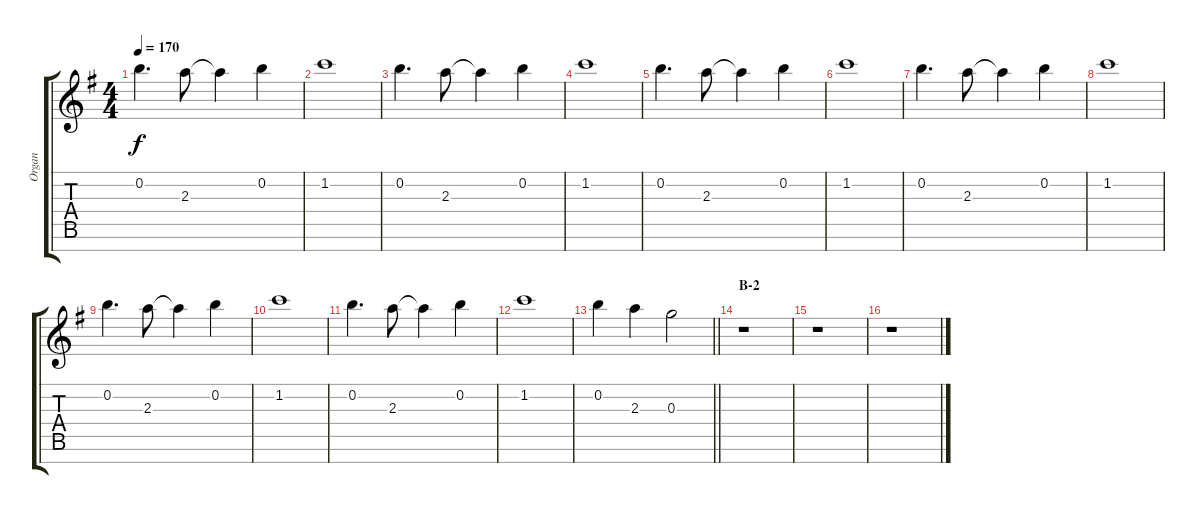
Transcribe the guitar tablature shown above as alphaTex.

\track ("Organ" "Organ") {instrument rockorgan}
\staff {score tabs}
\tuning (E6 B5 G5 D5 A4 E4 B3) {hide}
\ts (4 4)
\tempo 170
\clef g2
\ks g
0.2.4{d dy f} 2.3.8 2.3{t}.4 0.2.4 |
1.2.1 |
0.2.4{d} 2.3.8 2.3{t}.4 0.2.4 |
1.2.1 |
0.2.4{d} 2.3.8 2.3{t}.4 0.2.4 |
1.2.1 |
0.2.4{d} 2.3.8 2.3{t}.4 0.2.4 |
1.2.1 |
0.2.4{d} 2.3.8 2.3{t}.4 0.2.4 |
1.2.1 |
0.2.4{d} 2.3.8 2.3{t}.4 0.2.4 |
1.2.1 |
\barLineRight lightlight
0.2.4 2.3.4 0.3.2 |
\section ("" "B-2")
r.1 |
r.1 |
r.1
